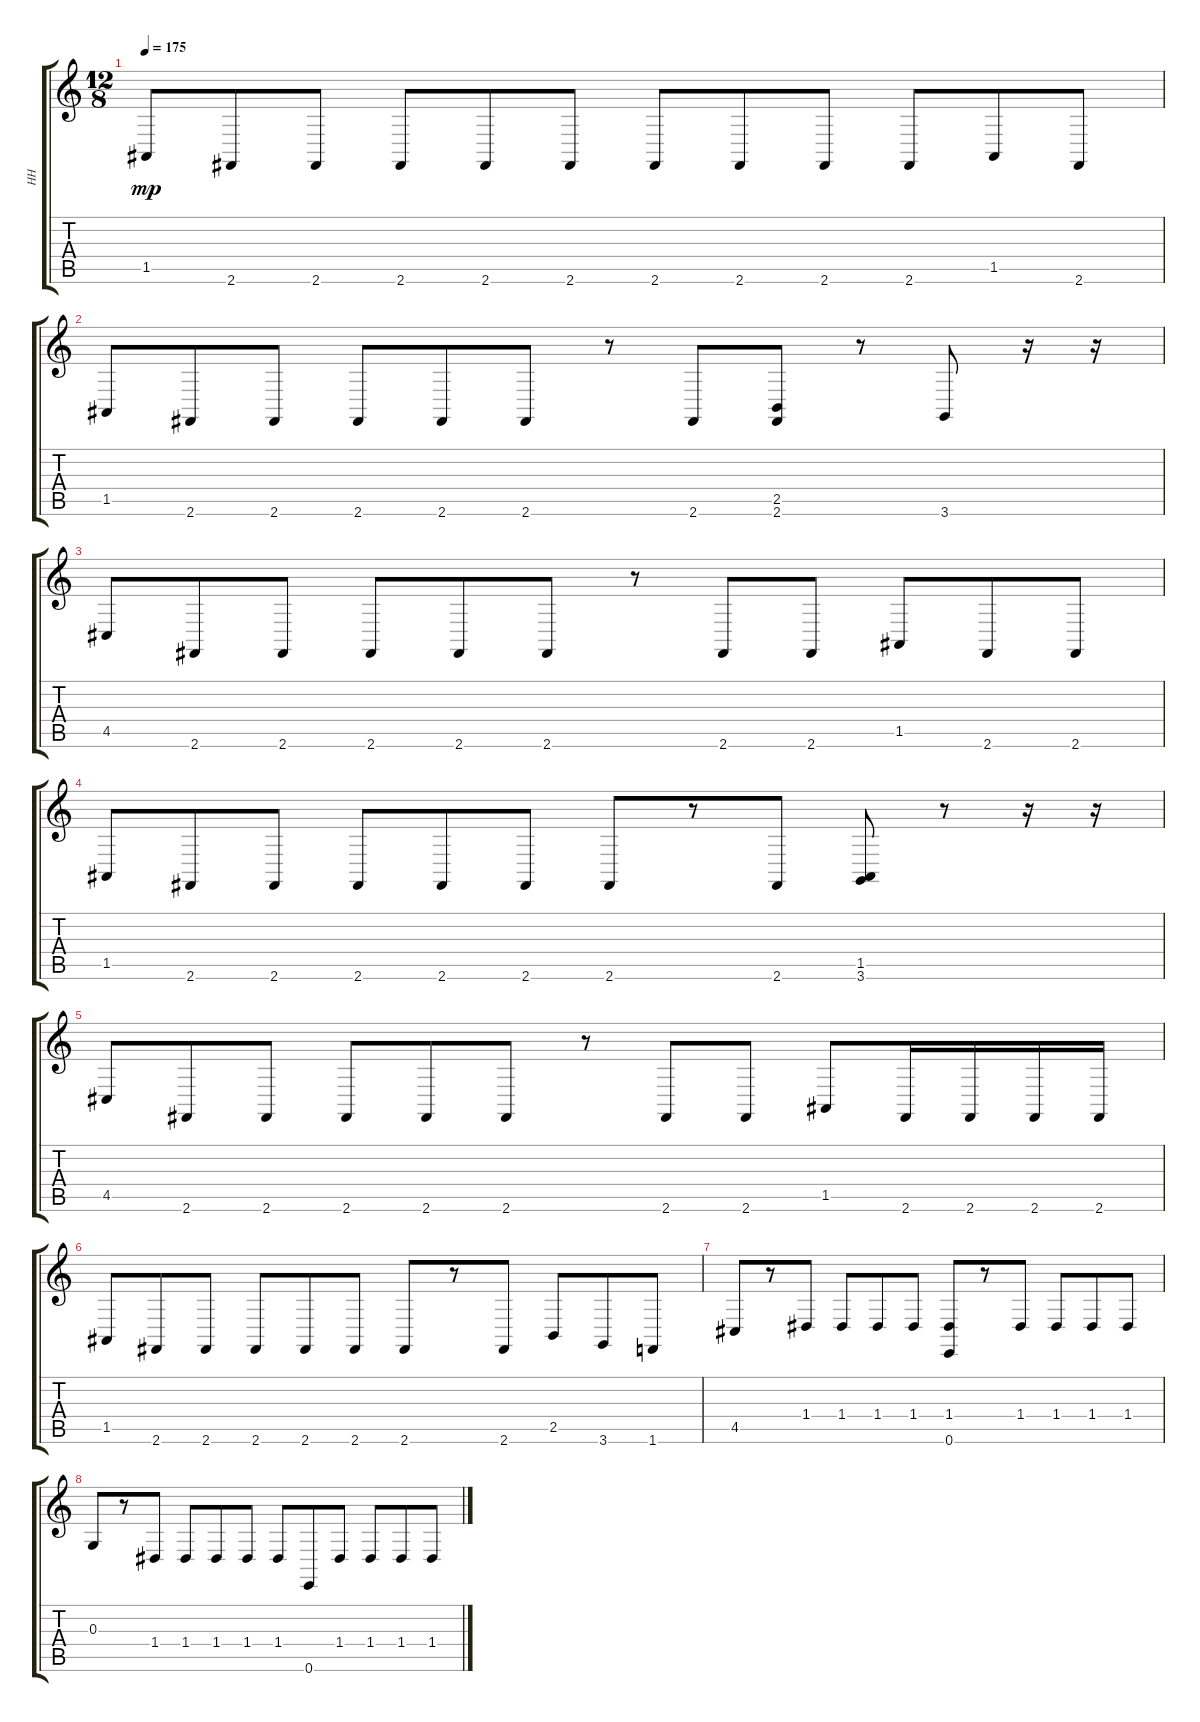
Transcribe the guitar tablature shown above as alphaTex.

\track ("HH" "HH") {instrument acousticgrandpiano}
\staff {score tabs}
\tuning (E4 B3 G3 D3 A2 E2) {hide}
\ts (12 8)
\tempo 175
\clef g2
\ks c
1.5.8{dy mp} 2.6.8 2.6.8 2.6.8 2.6.8 2.6.8 2.6.8 2.6.8 2.6.8 2.6.8 1.5.8 2.6.8 |
1.5.8 2.6.8 2.6.8 2.6.8 2.6.8 2.6.8 r.8 2.6.8 (2.5 2.6).8 r.8 3.6.8 r.16 r.16 |
4.5.8 2.6.8 2.6.8 2.6.8 2.6.8 2.6.8 r.8 2.6.8 2.6.8 1.5.8 2.6.8 2.6.8 |
1.5.8 2.6.8 2.6.8 2.6.8 2.6.8 2.6.8 2.6.8 r.8 2.6.8 (1.5 3.6).8 r.8 r.16 r.16 |
4.5.8 2.6.8 2.6.8 2.6.8 2.6.8 2.6.8 r.8 2.6.8 2.6.8 1.5.8 2.6.16 2.6.16 2.6.16 2.6.16 |
1.5.8 2.6.8 2.6.8 2.6.8 2.6.8 2.6.8 2.6.8 r.8 2.6.8 2.5.8 3.6.8 1.6.8 |
4.5.8 r.8 1.4.8 1.4.8 1.4.8 1.4.8 (1.4 0.6).8 r.8 1.4.8 1.4.8 1.4.8 1.4.8 |
0.3.8 r.8 1.4.8 1.4.8 1.4.8 1.4.8 1.4.8 0.6.8 1.4.8 1.4.8 1.4.8 1.4.8
